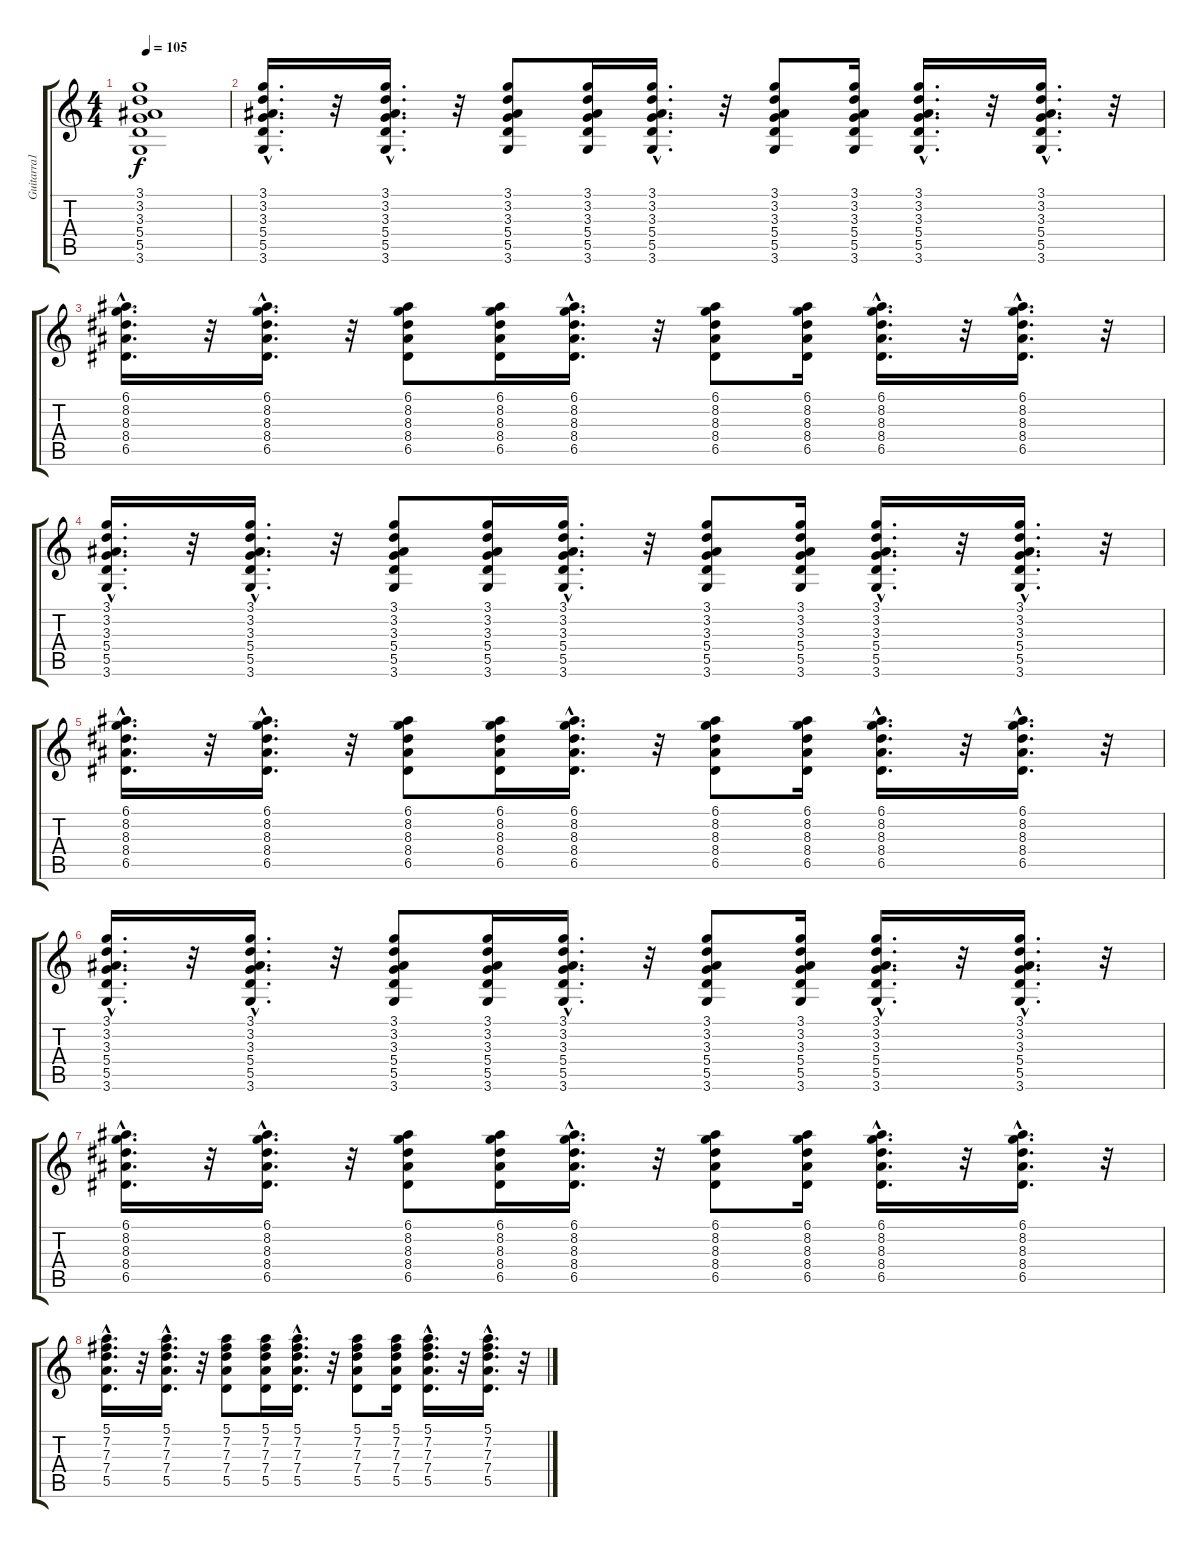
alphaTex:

\track ("Guitarra1" "Guitarra1") {instrument overdrivenguitar}
\staff {score tabs}
\tuning (E4 B3 G3 D3 A2 E2) {hide}
\ts (4 4)
\tempo 105
\clef g2
\ks c
(3.1{t} 3.2{t} 3.3{t} 5.4{t} 5.5{t} 3.6{t}).1{dy f} |
(3.1{hac} 3.2{hac} 3.3{hac} 5.4{hac} 5.5{hac} 3.6{hac}).16{d volume 10} r.32 (3.1{hac} 3.2{hac} 3.3{hac} 5.4{hac} 5.5{hac} 3.6{hac}).16{d} r.32 (3.1 3.2 3.3 5.4 5.5 3.6).8 (3.1 3.2 3.3 5.4 5.5 3.6).16 (3.1{hac} 3.2{hac} 3.3{hac} 5.4{hac} 5.5{hac} 3.6{hac}).16{d} r.32 (3.1 3.2 3.3 5.4 5.5 3.6).8 (3.1 3.2 3.3 5.4 5.5 3.6).16 (3.1{hac} 3.2{hac} 3.3{hac} 5.4{hac} 5.5{hac} 3.6{hac}).16{d} r.32 (3.1{hac} 3.2{hac} 3.3{hac} 5.4{hac} 5.5{hac} 3.6{hac}).16{d} r.32 |
(6.1{hac} 8.2{hac} 8.3{hac} 8.4{hac} 6.5{hac}).16{d} r.32 (6.1{hac} 8.2{hac} 8.3{hac} 8.4{hac} 6.5{hac}).16{d} r.32 (6.1 8.2 8.3 8.4 6.5).8 (6.1 8.2 8.3 8.4 6.5).16 (6.1{hac} 8.2{hac} 8.3{hac} 8.4{hac} 6.5{hac}).16{d} r.32 (6.1 8.2 8.3 8.4 6.5).8 (6.1 8.2 8.3 8.4 6.5).16 (6.1{hac} 8.2{hac} 8.3{hac} 8.4{hac} 6.5{hac}).16{d} r.32 (6.1{hac} 8.2{hac} 8.3{hac} 8.4{hac} 6.5{hac}).16{d} r.32 |
(3.1{hac} 3.2{hac} 3.3{hac} 5.4{hac} 5.5{hac} 3.6{hac}).16{d} r.32 (3.1{hac} 3.2{hac} 3.3{hac} 5.4{hac} 5.5{hac} 3.6{hac}).16{d} r.32 (3.1 3.2 3.3 5.4 5.5 3.6).8 (3.1 3.2 3.3 5.4 5.5 3.6).16 (3.1{hac} 3.2{hac} 3.3{hac} 5.4{hac} 5.5{hac} 3.6{hac}).16{d} r.32 (3.1 3.2 3.3 5.4 5.5 3.6).8 (3.1 3.2 3.3 5.4 5.5 3.6).16 (3.1{hac} 3.2{hac} 3.3{hac} 5.4{hac} 5.5{hac} 3.6{hac}).16{d} r.32 (3.1{hac} 3.2{hac} 3.3{hac} 5.4{hac} 5.5{hac} 3.6{hac}).16{d} r.32 |
(6.1{hac} 8.2{hac} 8.3{hac} 8.4{hac} 6.5{hac}).16{d} r.32 (6.1{hac} 8.2{hac} 8.3{hac} 8.4{hac} 6.5{hac}).16{d} r.32 (6.1 8.2 8.3 8.4 6.5).8 (6.1 8.2 8.3 8.4 6.5).16 (6.1{hac} 8.2{hac} 8.3{hac} 8.4{hac} 6.5{hac}).16{d} r.32 (6.1 8.2 8.3 8.4 6.5).8 (6.1 8.2 8.3 8.4 6.5).16 (6.1{hac} 8.2{hac} 8.3{hac} 8.4{hac} 6.5{hac}).16{d} r.32 (6.1{hac} 8.2{hac} 8.3{hac} 8.4{hac} 6.5{hac}).16{d} r.32 |
(3.1{hac} 3.2{hac} 3.3{hac} 5.4{hac} 5.5{hac} 3.6{hac}).16{d} r.32 (3.1{hac} 3.2{hac} 3.3{hac} 5.4{hac} 5.5{hac} 3.6{hac}).16{d} r.32 (3.1 3.2 3.3 5.4 5.5 3.6).8 (3.1 3.2 3.3 5.4 5.5 3.6).16 (3.1{hac} 3.2{hac} 3.3{hac} 5.4{hac} 5.5{hac} 3.6{hac}).16{d} r.32 (3.1 3.2 3.3 5.4 5.5 3.6).8 (3.1 3.2 3.3 5.4 5.5 3.6).16 (3.1{hac} 3.2{hac} 3.3{hac} 5.4{hac} 5.5{hac} 3.6{hac}).16{d} r.32 (3.1{hac} 3.2{hac} 3.3{hac} 5.4{hac} 5.5{hac} 3.6{hac}).16{d} r.32 |
(6.1{hac} 8.2{hac} 8.3{hac} 8.4{hac} 6.5{hac}).16{d} r.32 (6.1{hac} 8.2{hac} 8.3{hac} 8.4{hac} 6.5{hac}).16{d} r.32 (6.1 8.2 8.3 8.4 6.5).8 (6.1 8.2 8.3 8.4 6.5).16 (6.1{hac} 8.2{hac} 8.3{hac} 8.4{hac} 6.5{hac}).16{d} r.32 (6.1 8.2 8.3 8.4 6.5).8 (6.1 8.2 8.3 8.4 6.5).16 (6.1{hac} 8.2{hac} 8.3{hac} 8.4{hac} 6.5{hac}).16{d} r.32 (6.1{hac} 8.2{hac} 8.3{hac} 8.4{hac} 6.5{hac}).16{d} r.32 |
(5.1{hac} 7.2{hac} 7.3{hac} 7.4{hac} 5.5{hac}).16{d} r.32 (5.1{hac} 7.2{hac} 7.3{hac} 7.4{hac} 5.5{hac}).16{d} r.32 (5.1 7.2 7.3 7.4 5.5).8 (5.1 7.2 7.3 7.4 5.5).16 (5.1{hac} 7.2{hac} 7.3{hac} 7.4{hac} 5.5{hac}).16{d} r.32 (5.1 7.2 7.3 7.4 5.5).8 (5.1 7.2 7.3 7.4 5.5).16 (5.1{hac} 7.2{hac} 7.3{hac} 7.4{hac} 5.5{hac}).16{d} r.32 (5.1{hac} 7.2{hac} 7.3{hac} 7.4{hac} 5.5{hac}).16{d} r.32
